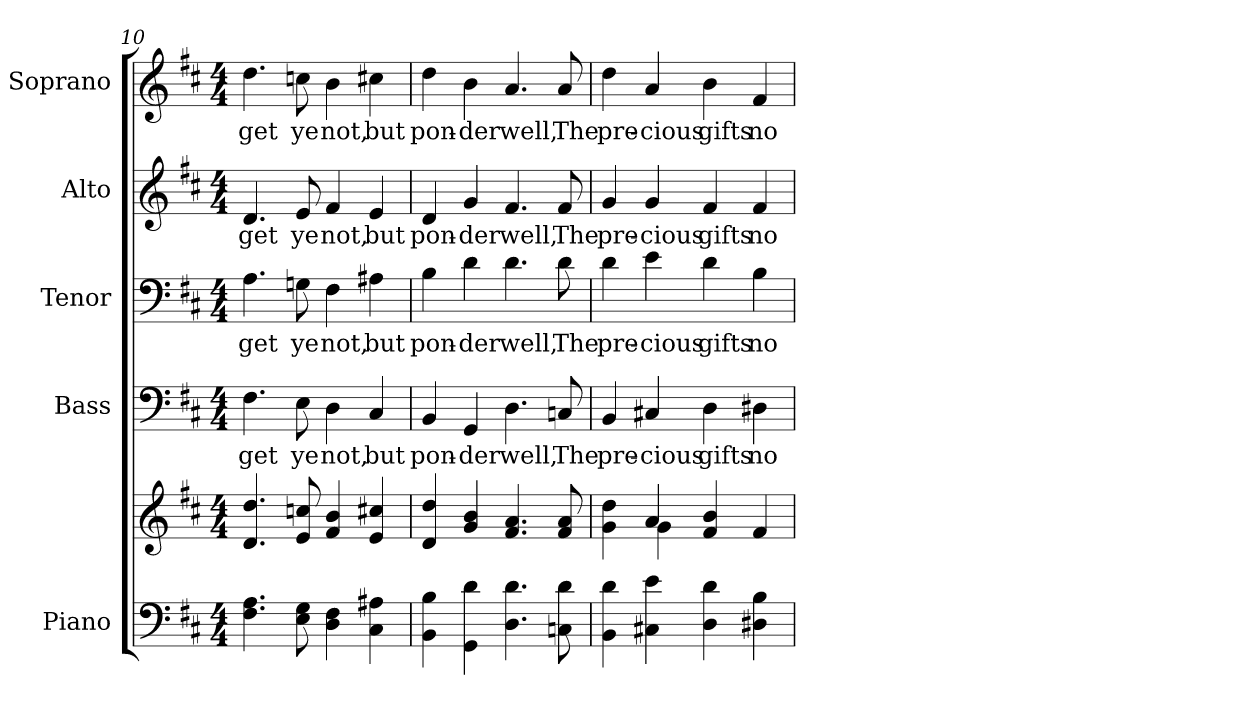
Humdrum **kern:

**kern	**kern	**kern	**text	**kern	**text	**kern	**text	**kern	**text
*part5	*part5	*part4	*part4	*part3	*part3	*part2	*part2	*part1	*part1
*staff6	*staff5	*staff4	*staff4	*staff3	*staff3	*staff2	*staff2	*staff1	*staff1
*I"Piano	*	*I"Bass	*	*I"Tenor	*	*I"Alto	*	*I"Soprano	*
*I'Pno.	*	*I'B.	*	*I'T.	*	*I'A.	*	*I'S.	*
!!LO:PB:g=z
*clefF4	*clefG2	*clefF4	*	*clefF4	*	*clefG2	*	*clefG2	*
*k[f#c#]	*k[f#c#]	*k[f#c#]	*	*k[f#c#]	*	*k[f#c#]	*	*k[f#c#]	*
*D:	*D:	*D:	*	*D:	*	*D:	*	*D:	*
*M4/4	*M4/4	*M4/4	*	*M4/4	*	*M4/4	*	*M4/4	*
=10	=10	=10	=10	=10	=10	=10	=10	=10	=10
!	!	!	!LO:LY:b:color=#000000	!	!	!	!	!	!
!	!	!	!	!	!LO:LY:b:color=#000000	!	!	!	!
!	!	!	!	!	!	!	!LO:LY:b:color=#000000	!	!
!	!	!	!	!	!	!	!	!	!LO:LY:b:color=#000000
4.F#i\ 4.Ai	4.di/ 4.ddi	4.F#i\	get	4.Ai\	get	4.di/	get	4.ddi\	get
!	!	!	!LO:LY:b:color=#000000	!	!	!	!	!	!
!	!	!	!	!	!LO:LY:b:color=#000000	!	!	!	!
!	!	!	!	!	!	!	!LO:LY:b:color=#000000	!	!
!	!	!	!	!	!	!	!	!	!LO:LY:b:color=#000000
8Ei\ 8Gi	8ei/ 8ccni	8Ei\	ye	8Gni\	ye	8ei/	ye	8ccni\	ye
!	!	!	!LO:LY:b:color=#000000	!	!	!	!	!	!
!	!	!	!	!	!LO:LY:b:color=#000000	!	!	!	!
!	!	!	!	!	!	!	!LO:LY:b:color=#000000	!	!
!	!	!	!	!	!	!	!	!	!LO:LY:b:color=#000000
4Di\ 4F#i	4f#i/ 4bi	4Di\	not,	4F#i\	not,	4f#i/	not,	4bi\	not,
!	!	!	!LO:LY:b:color=#000000	!	!	!	!	!	!
!	!	!	!	!	!LO:LY:b:color=#000000	!	!	!	!
!	!	!	!	!	!	!	!LO:LY:b:color=#000000	!	!
!	!	!	!	!	!	!	!	!	!LO:LY:b:color=#000000
4C#i\ 4A#Xi	4ei/ 4cc#Xi	4C#i/	but	4A#Xi\	but	4ei/	but	4cc#Xi\	but
=11	=11	=11	=11	=11	=11	=11	=11	=11	=11
!	!	!	!LO:LY:b:color=#000000	!	!	!	!	!	!
!	!	!	!	!	!LO:LY:b:color=#000000	!	!	!	!
!	!	!	!	!	!	!	!LO:LY:b:color=#000000	!	!
!	!	!	!	!	!	!	!	!	!LO:LY:b:color=#000000
4BBi\ 4Bi	4di/ 4ddi	4BBi/	pon-	4Bi\	pon-	4di/	pon-	4ddi\	pon-
!	!	!	!LO:LY:b:color=#000000	!	!	!	!	!	!
!	!	!	!	!	!LO:LY:b:color=#000000	!	!	!	!
!	!	!	!	!	!	!	!LO:LY:b:color=#000000	!	!
!	!	!	!	!	!	!	!	!	!LO:LY:b:color=#000000
4GGi\ 4di	4gi/ 4bi	4GGi/	-der	4di\	-der	4gi/	-der	4bi\	-der
!	!	!	!LO:LY:b:color=#000000	!	!	!	!	!	!
!	!	!	!	!	!LO:LY:b:color=#000000	!	!	!	!
!	!	!	!	!	!	!	!LO:LY:b:color=#000000	!	!
!	!	!	!	!	!	!	!	!	!LO:LY:b:color=#000000
4.Di\ 4.di	4.f#i/ 4.ai	4.Di\	well,	4.di\	well,	4.f#i/	well,	4.ai/	well,
!	!	!	!LO:LY:b:color=#000000	!	!	!	!	!	!
!	!	!	!	!	!LO:LY:b:color=#000000	!	!	!	!
!	!	!	!	!	!	!	!LO:LY:b:color=#000000	!	!
!	!	!	!	!	!	!	!	!	!LO:LY:b:color=#000000
8Cni\ 8di	8f#i/ 8ai	8Cni/	The	8di\	The	8f#i/	The	8ai/	The
!!LO:PB:g=z
=12	=12	=12	=12	=12	=12	=12	=12	=12	=12
*	*^	*	*	*	*	*	*	*	*
!	!	!	!	!LO:LY:b:color=#000000	!	!	!	!	!	!
!	!	!	!	!	!	!LO:LY:b:color=#000000	!	!	!	!
!	!	!	!	!	!	!	!	!LO:LY:b:color=#000000	!	!
!	!	!	!	!	!	!	!	!	!	!LO:LY:b:color=#000000
4BBi\ 4di	4gi\ 4ddi	4ryy	4BBi/	pre-	4di\	pre-	4gi/	pre-	4ddi\	pre-
!	!	!	!	!LO:LY:b:color=#000000	!	!	!	!	!	!
!	!	!	!	!	!	!LO:LY:b:color=#000000	!	!	!	!
!	!	!	!	!	!	!	!	!LO:LY:b:color=#000000	!	!
!	!	!	!	!	!	!	!	!	!	!LO:LY:b:color=#000000
4C#Xi\ 4ei	4ai/	4gi\	4C#Xi/	-cious	4ei\	-cious	4gi/	-cious	4ai/	-cious
!	!	!	!	!LO:LY:b:color=#000000	!	!	!	!	!	!
!	!	!	!	!	!	!LO:LY:b:color=#000000	!	!	!	!
!	!	!	!	!	!	!	!	!LO:LY:b:color=#000000	!	!
!	!	!	!	!	!	!	!	!	!	!LO:LY:b:color=#000000
4Di\ 4di	4f#i/ 4bi	2ryy	4Di\	gifts	4di\	gifts	4f#i/	gifts	4bi\	gifts
!	!	!	!	!LO:LY:b:color=#000000	!	!	!	!	!	!
!	!	!	!	!	!	!LO:LY:b:color=#000000	!	!	!	!
!	!	!	!	!	!	!	!	!LO:LY:b:color=#000000	!	!
!	!	!	!	!	!	!	!	!	!	!LO:LY:b:color=#000000
4D#Xi\ 4Bi	4f#i/	.	4D#Xi\	no	4Bi\	no	4f#i/	no	4f#i/	no
*	*v	*v	*	*	*	*	*	*	*	*
=	=	=	=	=	=	=	=	=	=
*-	*-	*-	*-	*-	*-	*-	*-	*-	*-
